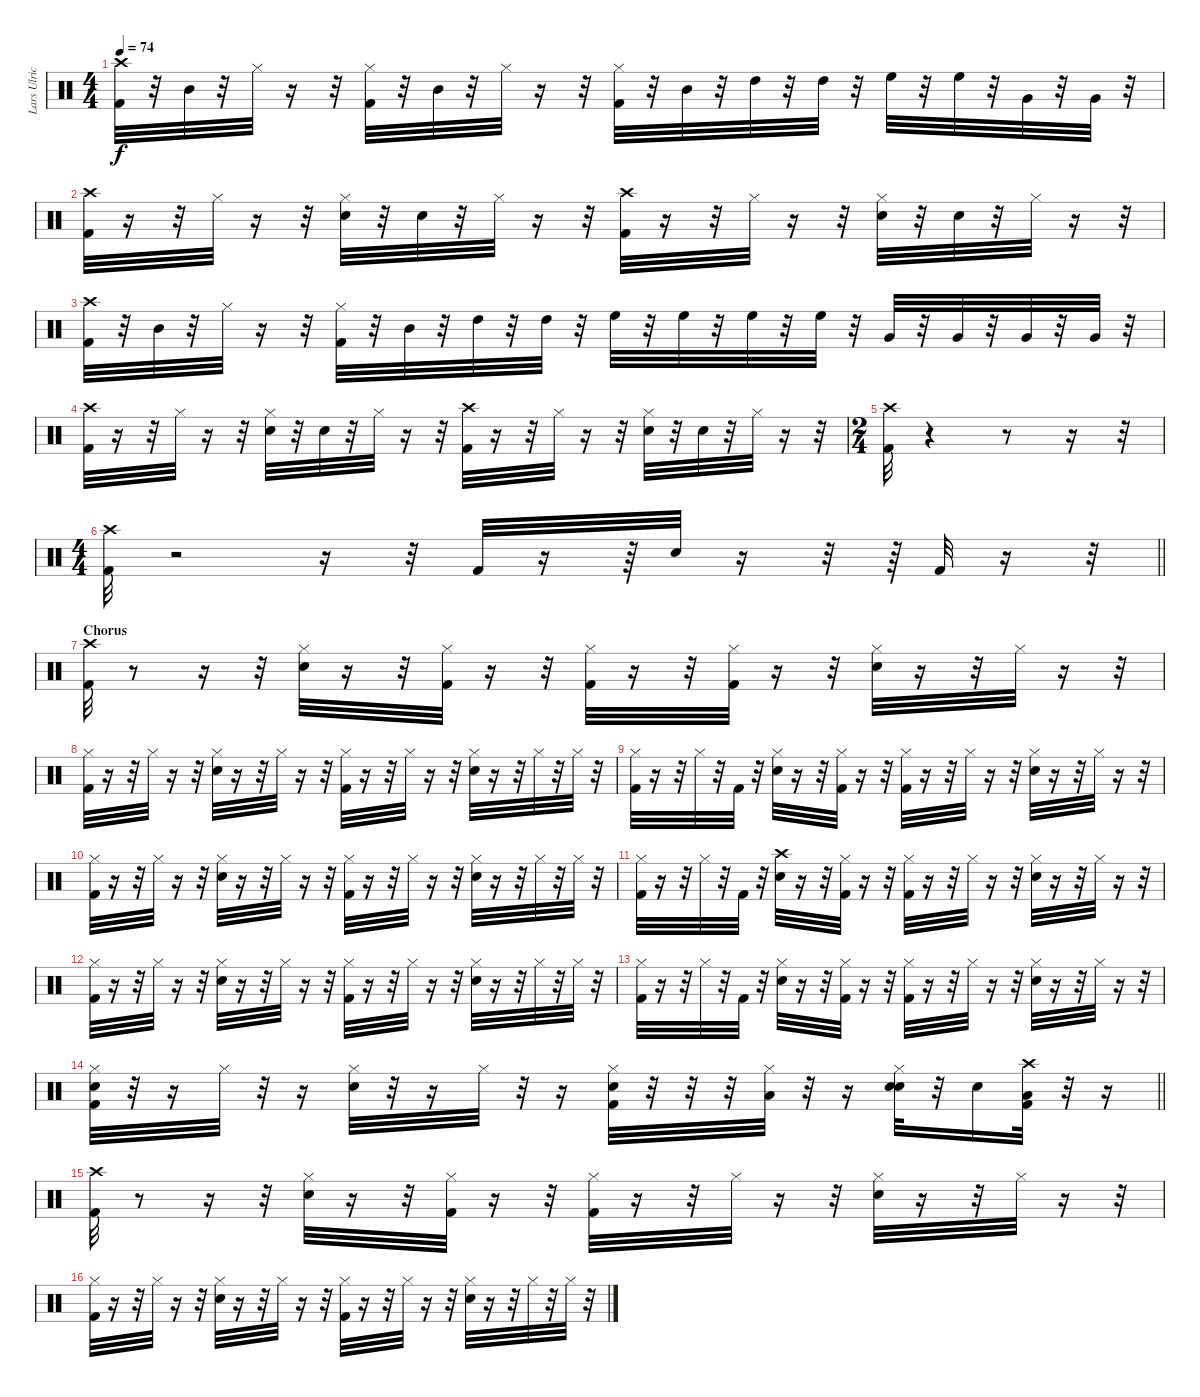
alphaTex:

\track ("Lars Ulrich" "Lars Ulric") {instrument percussion}
\staff {score}
\articulation defaults
\ts (4 4)
\tempo 74
\clef neutral
\ks c
("Crash high (hit)" "Kick (hit) 2").32{dy f} r.32 "Mid Tom (hit)".32 r.32 "Hi-Hat (closed)".32 r.16 r.32 ("Hi-Hat (closed)" "Kick (hit) 2").32 r.32 "Mid Tom (hit)".32 r.32 "Hi-Hat (closed)".32 r.16 r.32 ("Hi-Hat (closed)" "Kick (hit) 2").32 r.32 "Mid Tom (hit)".32 r.32 "High Tom (hit)".32 r.32 "High Tom (hit)".32 r.32 "High Floor Tom (hit)".32 r.32 "High Floor Tom (hit)".32 r.32 "Very Low Tom (hit)".32 r.32 "Very Low Tom (hit)".32 r.32 |
("Kick (hit) 2" "Crash high (hit)").32 r.16 r.32 "Hi-Hat (closed)".32 r.16 r.32 ("Snare (hit) 2" "Hi-Hat (closed)").32 r.32 "Snare (hit) 2".32 r.32 "Hi-Hat (closed)".32 r.16 r.32 ("Crash high (hit)" "Kick (hit) 2").32 r.16 r.32 "Hi-Hat (closed)".32 r.16 r.32 ("Snare (hit) 2" "Hi-Hat (closed)").32 r.32 "Snare (hit) 2".32 r.32 "Hi-Hat (closed)".32 r.16 r.32 |
("Kick (hit) 2" "Crash high (hit)").32 r.32 "Mid Tom (hit)".32 r.32 "Hi-Hat (closed)".32 r.16 r.32 ("Hi-Hat (closed)" "Kick (hit) 2").32 r.32 "Mid Tom (hit)".32 r.32 "High Tom (hit)".32 r.32 "High Tom (hit)".32 r.32 "High Floor Tom (hit)".32 r.32 "High Floor Tom (hit)".32 r.32 "High Floor Tom (hit)".32 r.32 "High Floor Tom (hit)".32 r.32 "Very Low Tom (hit)".32 r.32 "Very Low Tom (hit)".32 r.32 "Very Low Tom (hit)".32 r.32 "Very Low Tom (hit)".32 r.32 |
("Kick (hit) 2" "Crash high (hit)").32 r.16 r.32 "Hi-Hat (closed)".32 r.16 r.32 ("Snare (hit) 2" "Hi-Hat (closed)").32 r.32 "Snare (hit) 2".32 r.32 "Hi-Hat (closed)".32 r.16 r.32 ("Crash high (hit)" "Kick (hit) 2").32 r.16 r.32 "Hi-Hat (closed)".32 r.16 r.32 ("Snare (hit) 2" "Hi-Hat (closed)").32 r.32 "Snare (hit) 2".32 r.32 "Hi-Hat (closed)".32 r.16 r.32 |
\ts (2 4)
("Kick (hit) 2" "Crash high (hit)").32 r.4 r.8 r.16 r.32 |
\ts (4 4)
\barLineRight lightlight
("Crash high (hit)" "Kick (hit) 2").32 r.2 r.16 r.32 "Kick (hit) 2".32 r.16 r.64 "Snare (hit) 2".32 r.16 r.32 r.64 "Kick (hit) 2".32 r.16 r.32 |
\section ("" "Chorus")
("Kick (hit) 2" "Crash high (hit)").32 r.8 r.16 r.32 ("Hi-Hat (closed)" "Snare (hit) 2").32 r.16 r.32 ("Hi-Hat (closed)" "Kick (hit) 2").32 r.16 r.32 ("Hi-Hat (closed)" "Kick (hit) 2").32 r.16 r.32 ("Hi-Hat (closed)" "Kick (hit) 2").32 r.16 r.32 ("Hi-Hat (closed)" "Snare (hit) 2").32 r.16 r.32 "Hi-Hat (closed)".32 r.16 r.32 |
("Hi-Hat (closed)" "Kick (hit) 2").32 r.16 r.32 "Hi-Hat (closed)".32 r.16 r.32 ("Snare (hit) 2" "Hi-Hat (closed)").32 r.16 r.32 "Hi-Hat (closed)".32 r.16 r.32 ("Hi-Hat (closed)" "Kick (hit) 2").32 r.16 r.32 "Hi-Hat (closed)".32 r.16 r.32 ("Hi-Hat (closed)" "Snare (hit) 2").32 r.16 r.32 "Hi-Hat (closed)".32 r.32 "Hi-Hat (closed)".32 r.32 |
("Hi-Hat (closed)" "Kick (hit) 2").32 r.16 r.32 "Hi-Hat (closed)".32 r.32 "Kick (hit) 2".32 r.32 ("Snare (hit) 2" "Hi-Hat (closed)").32 r.16 r.32 ("Kick (hit) 2" "Hi-Hat (closed)").32 r.16 r.32 ("Hi-Hat (closed)" "Kick (hit) 2").32 r.16 r.32 "Hi-Hat (closed)".32 r.16 r.32 ("Snare (hit) 2" "Hi-Hat (closed)").32 r.16 r.32 "Hi-Hat (closed)".32 r.16 r.32 |
("Hi-Hat (closed)" "Kick (hit) 2").32 r.16 r.32 "Hi-Hat (closed)".32 r.16 r.32 ("Snare (hit) 2" "Hi-Hat (closed)").32 r.16 r.32 "Hi-Hat (closed)".32 r.16 r.32 ("Kick (hit) 2" "Hi-Hat (closed)").32 r.16 r.32 "Hi-Hat (closed)".32 r.16 r.32 ("Hi-Hat (closed)" "Snare (hit) 2").32 r.16 r.32 "Hi-Hat (closed)".32 r.32 "Hi-Hat (closed)".32 r.32 |
("Hi-Hat (closed)" "Kick (hit) 2").32 r.16 r.32 "Hi-Hat (closed)".32 r.32 "Kick (hit) 2".32 r.32 ("Crash high (hit)" "Snare (hit) 2").32 r.16 r.32 ("Hi-Hat (closed)" "Kick (hit) 2").32 r.16 r.32 ("Hi-Hat (closed)" "Kick (hit) 2").32 r.16 r.32 "Hi-Hat (closed)".32 r.16 r.32 ("Snare (hit) 2" "Hi-Hat (closed)").32 r.16 r.32 "Hi-Hat (closed)".32 r.16 r.32 |
("Hi-Hat (closed)" "Kick (hit) 2").32 r.16 r.32 "Hi-Hat (closed)".32 r.16 r.32 ("Snare (hit) 2" "Hi-Hat (closed)").32 r.16 r.32 "Hi-Hat (closed)".32 r.16 r.32 ("Kick (hit) 2" "Hi-Hat (closed)").32 r.16 r.32 "Hi-Hat (closed)".32 r.16 r.32 ("Hi-Hat (closed)" "Snare (hit) 2").32 r.16 r.32 "Hi-Hat (closed)".32 r.32 "Hi-Hat (closed)".32 r.32 |
("Hi-Hat (closed)" "Kick (hit) 2").32 r.16 r.32 "Hi-Hat (closed)".32 r.32 "Kick (hit) 2".32 r.32 ("Snare (hit) 2" "Hi-Hat (closed)").32 r.16 r.32 ("Kick (hit) 2" "Hi-Hat (closed)").32 r.16 r.32 ("Hi-Hat (closed)" "Kick (hit) 2").32 r.16 r.32 "Hi-Hat (closed)".32 r.16 r.32 ("Snare (hit) 2" "Hi-Hat (closed)").32 r.16 r.32 "Hi-Hat (closed)".32 r.16 r.32 |
\barLineRight lightlight
("Hi-Hat (closed)" "Kick (hit) 2" "Snare (hit) 2").32 r.32 r.16 "Hi-Hat (closed)".32 r.32 r.16 ("Snare (hit) 2" "Hi-Hat (closed)").32 r.32 r.16 "Hi-Hat (closed)".32 r.32 r.16 ("Hi-Hat (closed)" "Kick (hit) 2" "Snare (hit) 2").32 r.32 r.32 r.32 ("Hi-Hat (closed)" "Low Tom (hit)").32 r.32 r.16 ("Snare (hit) 2" "Hi-Hat (closed)" "Snare (hit) 2").32 r.32 "Snare (hit) 2".16 ("Crash high (hit)" "Kick (hit) 2" "Low Tom (hit)").32 r.32 r.16 |
\section ("" "")
("Kick (hit) 2" "Crash high (hit)").32 r.8 r.16 r.32 ("Hi-Hat (closed)" "Snare (hit) 2").32 r.16 r.32 ("Hi-Hat (closed)" "Kick (hit) 2").32 r.16 r.32 ("Hi-Hat (closed)" "Kick (hit) 2").32 r.16 r.32 "Hi-Hat (closed)".32 r.16 r.32 ("Snare (hit) 2" "Hi-Hat (closed)").32 r.16 r.32 "Hi-Hat (closed)".32 r.16 r.32 |
("Kick (hit) 2" "Hi-Hat (closed)").32 r.16 r.32 "Hi-Hat (closed)".32 r.16 r.32 ("Snare (hit) 2" "Hi-Hat (closed)").32 r.16 r.32 "Hi-Hat (closed)".32 r.16 r.32 ("Hi-Hat (closed)" "Kick (hit) 2").32 r.16 r.32 "Hi-Hat (closed)".32 r.16 r.32 ("Snare (hit) 2" "Hi-Hat (closed)").32 r.16 r.32 "Hi-Hat (closed)".32 r.32 "Hi-Hat (closed)".32 r.32
